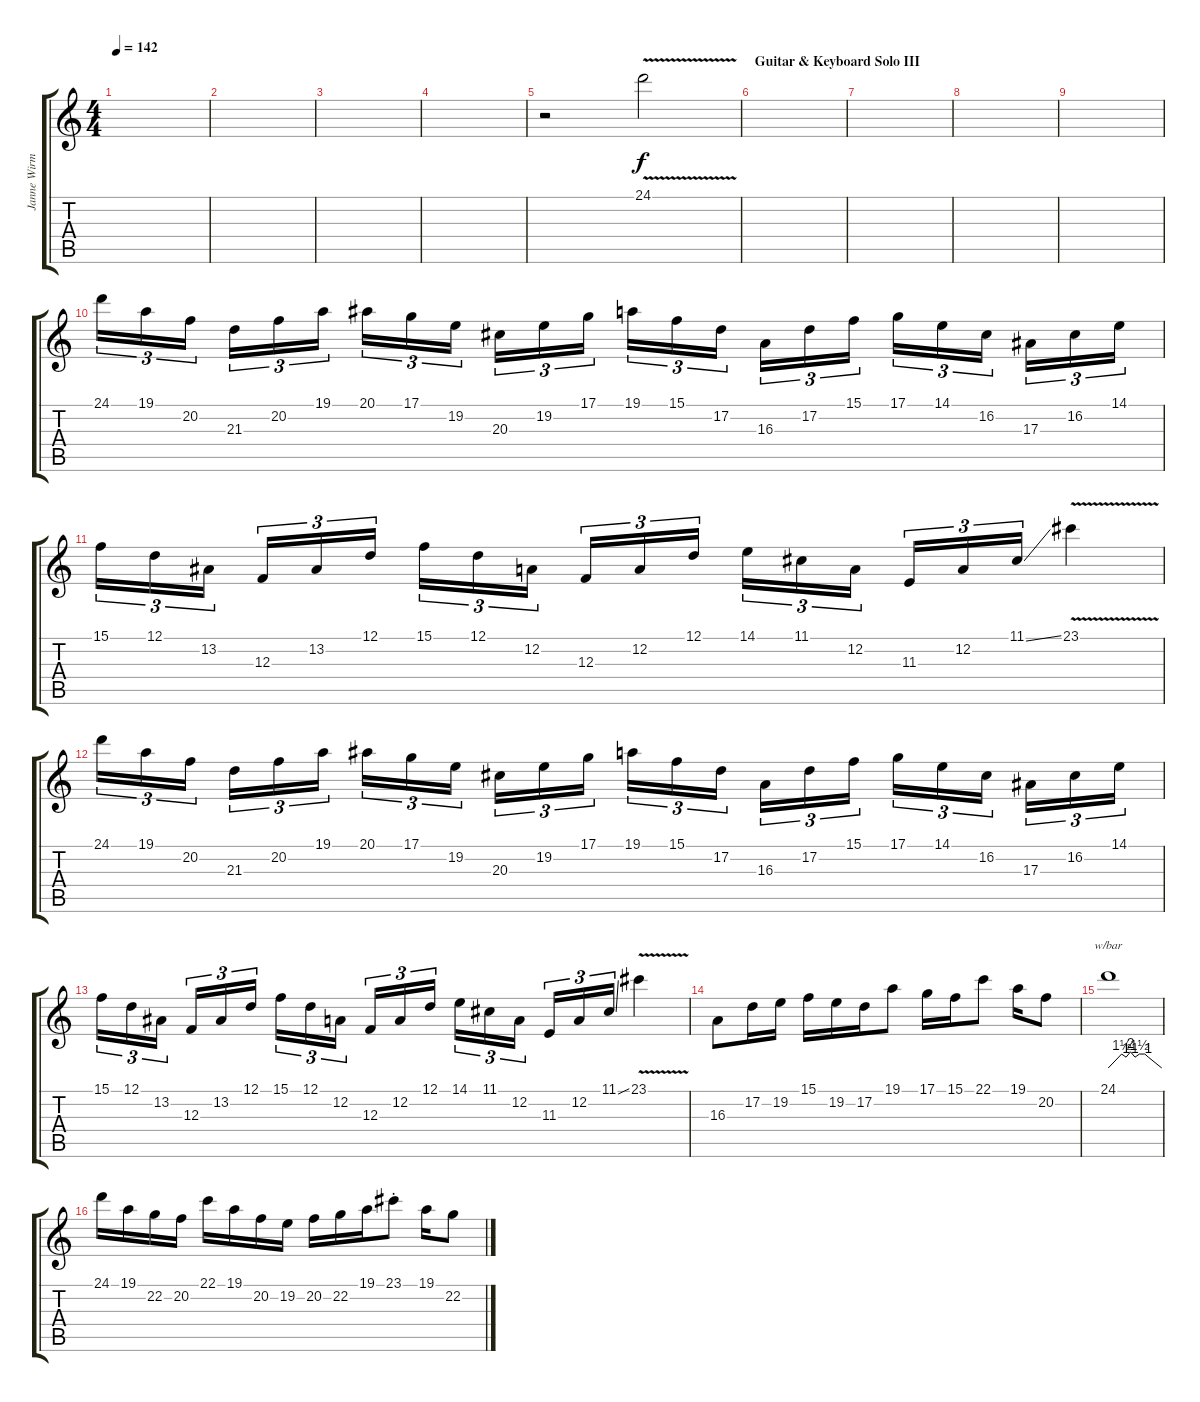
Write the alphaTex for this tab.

\track ("Janne Wirman" "Janne Wirm") {instrument harpsichord}
\staff {score tabs}
\tuning (D4 A3 F3 C3 G2 D2) {hide}
\ts (4 4)
\tempo 142
\clef g2
\ks c
|
|
|
|
r.2 24.1{v}.2 |
\section ("" "Guitar & Keyboard Solo III")
|
|
|
|
24.1.16{tu (3 2) balance 12} 19.1.16{tu (3 2)} 20.2.16{tu (3 2)} 21.3.16{tu (3 2)} 20.2.16{tu (3 2)} 19.1.16{tu (3 2)} 20.1.16{tu (3 2)} 17.1.16{tu (3 2)} 19.2.16{tu (3 2)} 20.3.16{tu (3 2)} 19.2.16{tu (3 2)} 17.1.16{tu (3 2)} 19.1.16{tu (3 2)} 15.1.16{tu (3 2)} 17.2.16{tu (3 2)} 16.3.16{tu (3 2)} 17.2.16{tu (3 2)} 15.1.16{tu (3 2)} 17.1.16{tu (3 2)} 14.1.16{tu (3 2)} 16.2.16{tu (3 2)} 17.3.16{tu (3 2)} 16.2.16{tu (3 2)} 14.1.16{tu (3 2)} |
15.1.16{tu (3 2)} 12.1.16{tu (3 2)} 13.2.16{tu (3 2)} 12.3.16{tu (3 2)} 13.2.16{tu (3 2)} 12.1.16{tu (3 2)} 15.1.16{tu (3 2)} 12.1.16{tu (3 2)} 12.2.16{tu (3 2)} 12.3.16{tu (3 2)} 12.2.16{tu (3 2)} 12.1.16{tu (3 2)} 14.1.16{tu (3 2)} 11.1.16{tu (3 2)} 12.2.16{tu (3 2)} 11.3.16{tu (3 2)} 12.2.16{tu (3 2)} 11.1{ss}.16{tu (3 2)} 23.1{v}.4 |
24.1.16{tu (3 2)} 19.1.16{tu (3 2)} 20.2.16{tu (3 2)} 21.3.16{tu (3 2)} 20.2.16{tu (3 2)} 19.1.16{tu (3 2)} 20.1.16{tu (3 2)} 17.1.16{tu (3 2)} 19.2.16{tu (3 2)} 20.3.16{tu (3 2)} 19.2.16{tu (3 2)} 17.1.16{tu (3 2)} 19.1.16{tu (3 2)} 15.1.16{tu (3 2)} 17.2.16{tu (3 2)} 16.3.16{tu (3 2)} 17.2.16{tu (3 2)} 15.1.16{tu (3 2)} 17.1.16{tu (3 2)} 14.1.16{tu (3 2)} 16.2.16{tu (3 2)} 17.3.16{tu (3 2)} 16.2.16{tu (3 2)} 14.1.16{tu (3 2)} |
15.1.16{tu (3 2)} 12.1.16{tu (3 2)} 13.2.16{tu (3 2)} 12.3.16{tu (3 2)} 13.2.16{tu (3 2)} 12.1.16{tu (3 2)} 15.1.16{tu (3 2)} 12.1.16{tu (3 2)} 12.2.16{tu (3 2)} 12.3.16{tu (3 2)} 12.2.16{tu (3 2)} 12.1.16{tu (3 2)} 14.1.16{tu (3 2)} 11.1.16{tu (3 2)} 12.2.16{tu (3 2)} 11.3.16{tu (3 2)} 12.2.16{tu (3 2)} 11.1{ss}.16{tu (3 2)} 23.1{v}.4 |
16.3.8 17.2.16 19.2.16 15.1.16 19.2.16 17.2.16 19.1.8 17.1.16 15.1.16 22.1.8 19.1.16 20.2.8 |
24.1.1{tbe (custom default 0 0 15 6 20 4 25 8 30 4 35 6 41 6 45 4 60 0)} |
24.1.16 19.1.16 22.2.16 20.2.16 22.1.16 19.1.16 20.2.16 19.2.16 20.2.16 22.2.16 19.1.16 23.1{st}.8 19.1.16 22.2.8
